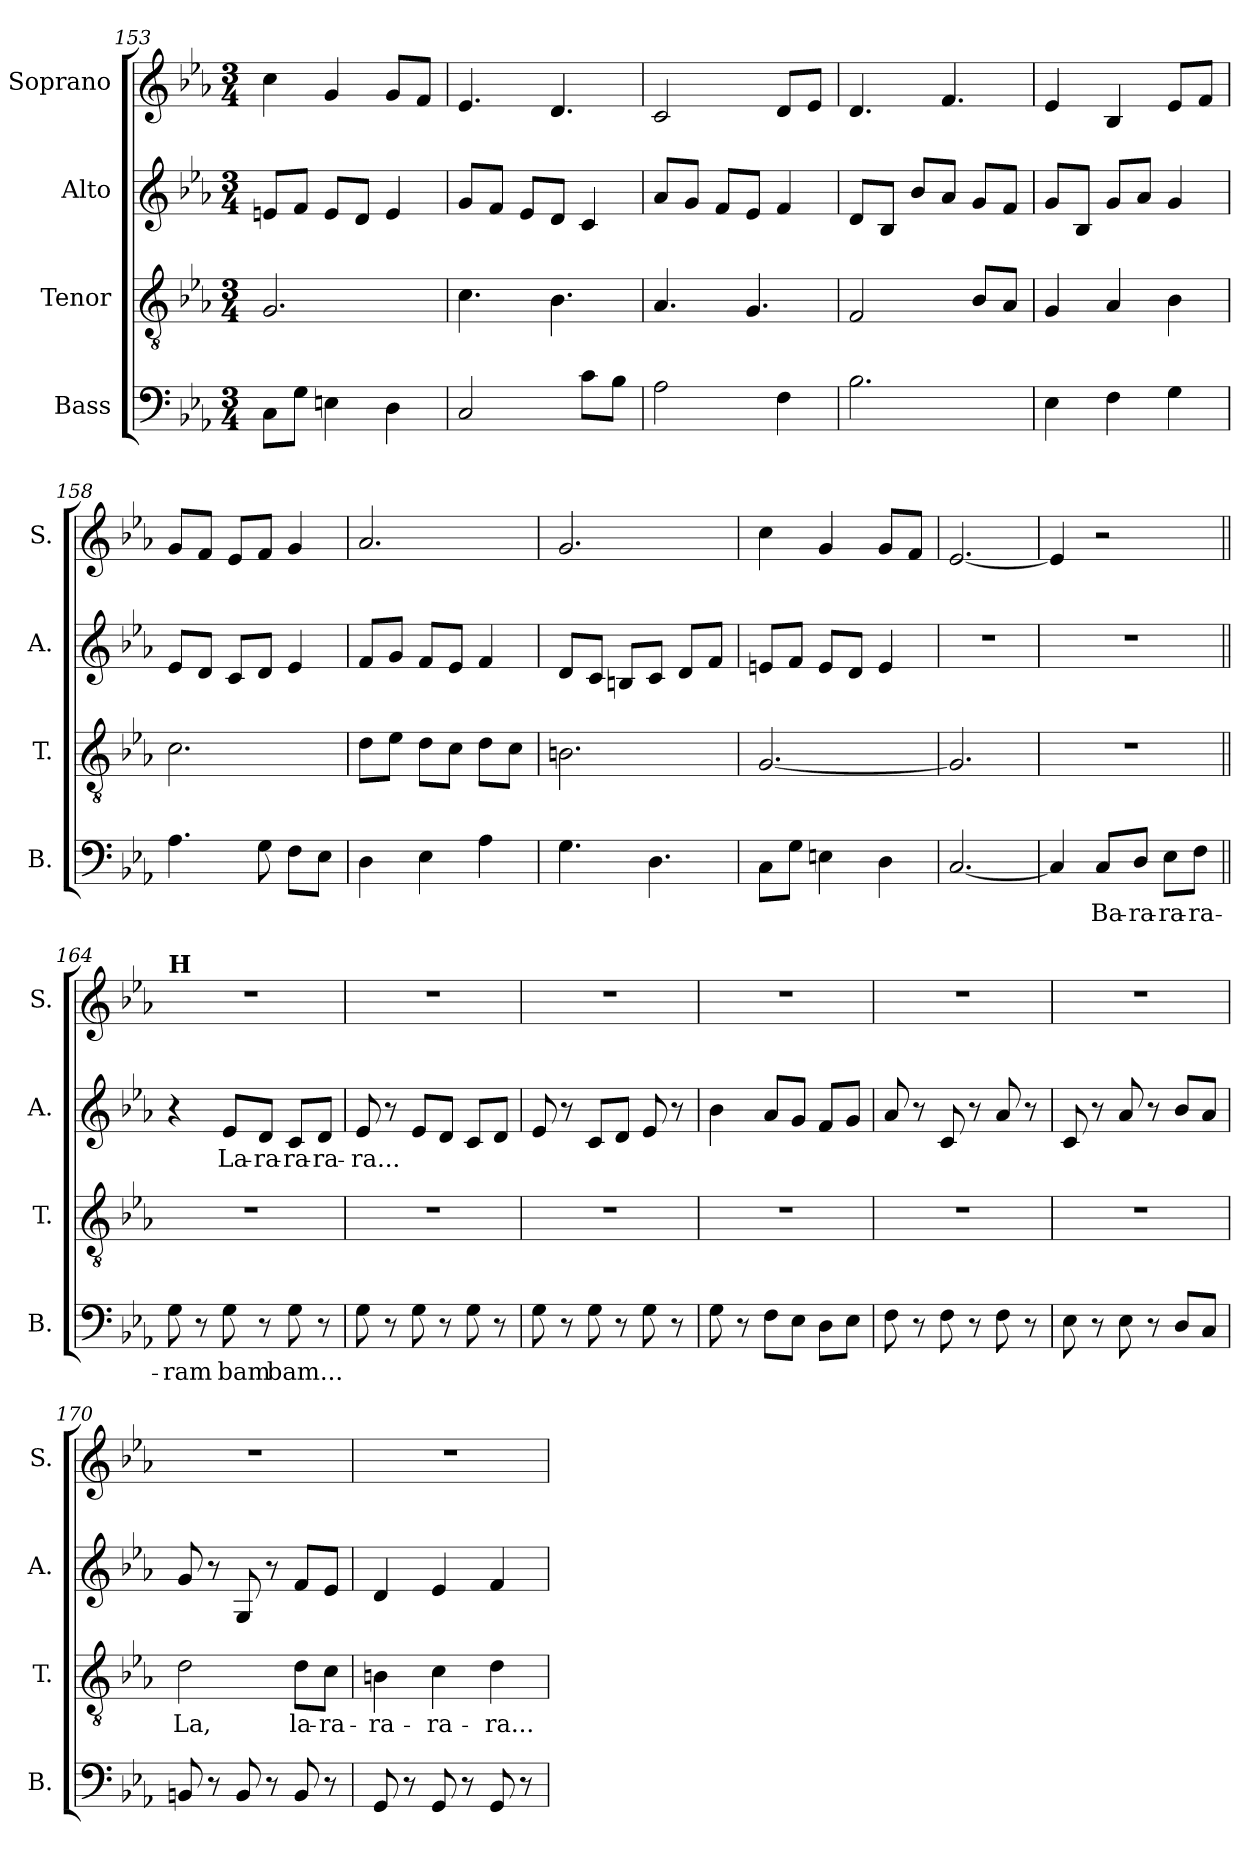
**kern	**text	**kern	**text	**kern	**text	**kern
*part4	*part4	*part3	*part3	*part2	*part2	*part1
*staff4	*staff4	*staff3	*staff3	*staff2	*staff2	*staff1
*I"Bass	*	*I"Tenor	*	*I"Alto	*	*I"Soprano
*I'B.	*	*I'T.	*	*I'A.	*	*I'S.
*clefF4	*	*clefGv2	*	*clefG2	*	*clefG2
*k[b-e-a-]	*	*k[b-e-a-]	*	*k[b-e-a-]	*	*k[b-e-a-]
*M3/4	*	*M3/4	*	*M3/4	*	*M3/4
=153	=153	=153	=153	=153	=153	=153
8C\L	.	2.G/	.	8en/L	.	4cc\
8G\J	.	.	.	8f/J	.	.
4En\	.	.	.	8e/L	.	4g/
.	.	.	.	8d/J	.	.
4D\	.	.	.	4e/	.	8g/L
.	.	.	.	.	.	8f/J
=154	=154	=154	=154	=154	=154	=154
2C/	.	4.c\	.	8g/L	.	4.e-/
.	.	.	.	8f/J	.	.
.	.	.	.	8e-/L	.	.
.	.	4.B-\	.	8d/J	.	4.d/
8c\L	.	.	.	4c/	.	.
8B-\J	.	.	.	.	.	.
=155	=155	=155	=155	=155	=155	=155
2A-\	.	4.A-/	.	8a-/L	.	2c/
.	.	.	.	8g/J	.	.
.	.	.	.	8f/L	.	.
.	.	4.G/	.	8e-/J	.	.
4F\	.	.	.	4f/	.	8d/L
.	.	.	.	.	.	8e-/J
!!LO:LB:g=z
=156	=156	=156	=156	=156	=156	=156
2.B-\	.	2F/	.	8d/L	.	4.d/
.	.	.	.	8B-/J	.	.
.	.	.	.	8b-/L	.	.
.	.	.	.	8a-/J	.	4.f/
.	.	8B-/L	.	8g/L	.	.
.	.	8A-/J	.	8f/J	.	.
=157	=157	=157	=157	=157	=157	=157
4E-\	.	4G/	.	8g/L	.	4e-/
.	.	.	.	8B-/J	.	.
4F\	.	4A-/	.	8g/L	.	4B-/
.	.	.	.	8a-/J	.	.
4G\	.	4B-\	.	4g/	.	8e-/L
.	.	.	.	.	.	8f/J
=158	=158	=158	=158	=158	=158	=158
4.A-\	.	2.c\	.	8e-/L	.	8g/L
.	.	.	.	8d/J	.	8f/J
.	.	.	.	8c/L	.	8e-/L
8G\	.	.	.	8d/J	.	8f/J
8F\L	.	.	.	4e-/	.	4g/
8E-\J	.	.	.	.	.	.
=159	=159	=159	=159	=159	=159	=159
4D\	.	8d\L	.	8f/L	.	2.a-/
.	.	8e-\J	.	8g/J	.	.
4E-\	.	8d\L	.	8f/L	.	.
.	.	8c\J	.	8e-/J	.	.
4A-\	.	8d\L	.	4f/	.	.
.	.	8c\J	.	.	.	.
=160	=160	=160	=160	=160	=160	=160
4.G\	.	2.Bn\	.	8d/L	.	2.g/
.	.	.	.	8c/J	.	.
.	.	.	.	8Bn/L	.	.
4.D\	.	.	.	8c/J	.	.
.	.	.	.	8d/L	.	.
.	.	.	.	8f/J	.	.
=161	=161	=161	=161	=161	=161	=161
8C\L	.	[2.G/	.	8en/L	.	4cc\
8G\J	.	.	.	8f/J	.	.
4En\	.	.	.	8e/L	.	4g/
.	.	.	.	8d/J	.	.
4D\	.	.	.	4e/	.	8g/L
.	.	.	.	.	.	8f/J
=162	=162	=162	=162	=162	=162	=162
[2.C/	.	2.G/]	.	2.r	.	[2.e-/
=163	=163	=163	=163	=163	=163	=163
4C/]	.	2.r	.	2.r	.	4e-/]
!	!LO:LY:b	!	!	!	!	!
8C/L	Ba-	.	.	.	.	2r
!	!LO:LY:b	!	!	!	!	!
8D/J	-ra-	.	.	.	.	.
!	!LO:LY:b	!	!	!	!	!
8E-\L	-ra-	.	.	.	.	.
!	!LO:LY:b	!	!	!	!	!
8F\J	-ra-	.	.	.	.	.
!!LO:PB:g=z
=164||	=164||	=164||	=164||	=164||	=164||	=164||
!	!	!	!	!	!	!LO:TX:a:B:t=H
!	!LO:LY:b	!	!	!	!	!
8G\	-ram	2.r	.	4r	.	2.r
8r	.	.	.	.	.	.
!	!LO:LY:b	!	!	!	!LO:LY:b	!
8G\	bam	.	.	8e-/L	La-	.
!	!	!	!	!	!LO:LY:b	!
8r	.	.	.	8d/J	-ra-	.
!	!LO:LY:b	!	!	!	!LO:LY:b	!
8G\	bam...	.	.	8c/L	-ra-	.
!	!	!	!	!	!LO:LY:b	!
8r	.	.	.	8d/J	-ra-	.
=165	=165	=165	=165	=165	=165	=165
!	!	!	!	!	!LO:LY:b	!
8G\	.	2.r	.	8e-/	-ra...	2.r
8r	.	.	.	8r	.	.
8G\	.	.	.	8e-/L	.	.
8r	.	.	.	8d/J	.	.
8G\	.	.	.	8c/L	.	.
8r	.	.	.	8d/J	.	.
=166	=166	=166	=166	=166	=166	=166
8G\	.	2.r	.	8e-/	.	2.r
8r	.	.	.	8r	.	.
8G\	.	.	.	8c/L	.	.
8r	.	.	.	8d/J	.	.
8G\	.	.	.	8e-/	.	.
8r	.	.	.	8r	.	.
=167	=167	=167	=167	=167	=167	=167
8G\	.	2.r	.	4b-\	.	2.r
8r	.	.	.	.	.	.
8F\L	.	.	.	8a-/L	.	.
8E-\J	.	.	.	8g/J	.	.
8D\L	.	.	.	8f/L	.	.
8E-\J	.	.	.	8g/J	.	.
=168	=168	=168	=168	=168	=168	=168
8F\	.	2.r	.	8a-/	.	2.r
8r	.	.	.	8r	.	.
8F\	.	.	.	8c/	.	.
8r	.	.	.	8r	.	.
8F\	.	.	.	8a-/	.	.
8r	.	.	.	8r	.	.
=169	=169	=169	=169	=169	=169	=169
8E-\	.	2.r	.	8c/	.	2.r
8r	.	.	.	8r	.	.
8E-\	.	.	.	8a-/	.	.
8r	.	.	.	8r	.	.
8D/L	.	.	.	8b-/L	.	.
8C/J	.	.	.	8a-/J	.	.
=170	=170	=170	=170	=170	=170	=170
!	!	!	!LO:LY:b	!	!	!
8BBn/	.	2d\	La,	8g/	.	2.r
8r	.	.	.	8r	.	.
8BB/	.	.	.	8G/	.	.
8r	.	.	.	8r	.	.
!	!	!	!LO:LY:b	!	!	!
8BB/	.	8d\L	la-	8f/L	.	.
!	!	!	!LO:LY:b	!	!	!
8r	.	8c\J	-ra-	8e-/J	.	.
!!LO:LB:g=z
=171	=171	=171	=171	=171	=171	=171
!	!	!	!LO:LY:b	!	!	!
8GG/	.	4Bn\	-ra-	4d/	.	2.r
8r	.	.	.	.	.	.
!	!	!	!LO:LY:b	!	!	!
8GG/	.	4c\	-ra-	4e-/	.	.
8r	.	.	.	.	.	.
!	!	!	!LO:LY:b	!	!	!
8GG/	.	4d\	-ra...	4f/	.	.
8r	.	.	.	.	.	.
=	=	=	=	=	=	=
*-	*-	*-	*-	*-	*-	*-
